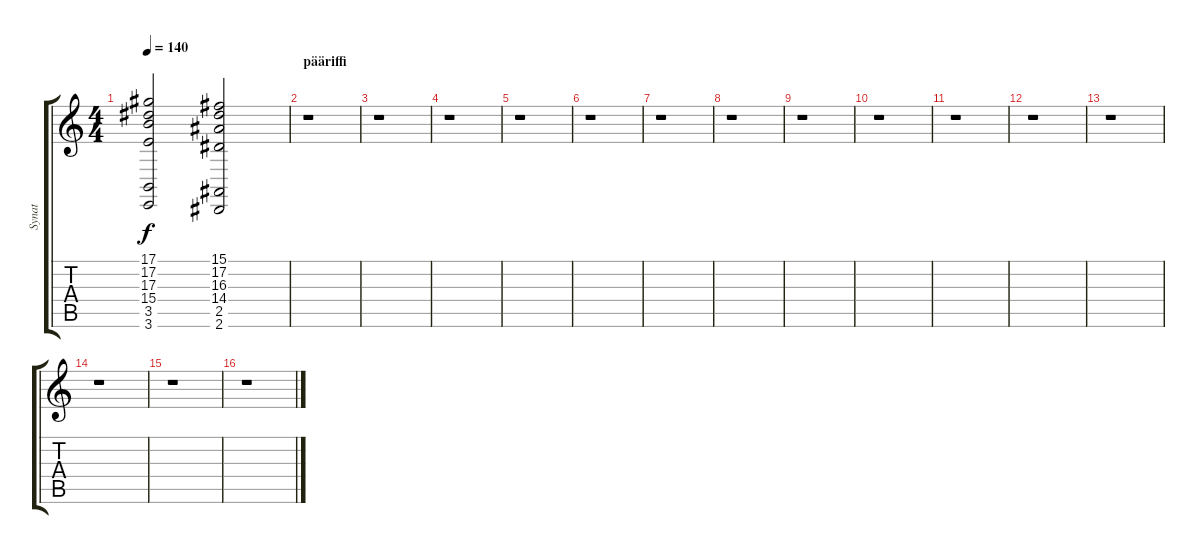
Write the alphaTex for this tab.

\track ("Synat" "Synat") {instrument stringensemble1}
\staff {score tabs}
\tuning (Eb4 Bb3 Gb3 Db3 Ab2 Db2) {hide}
\ts (4 4)
\tempo 140
\clef g2
\ks c
(17.1 17.2 17.3 15.4 3.5 3.6).2{dy f} (15.1 17.2 16.3 14.4 2.5 2.6).2 |
\section ("" "pääriffi")
r.1 |
r.1 |
r.1 |
r.1 |
r.1 |
r.1 |
r.1 |
r.1 |
r.1 |
r.1 |
r.1 |
r.1 |
r.1 |
r.1 |
r.1
